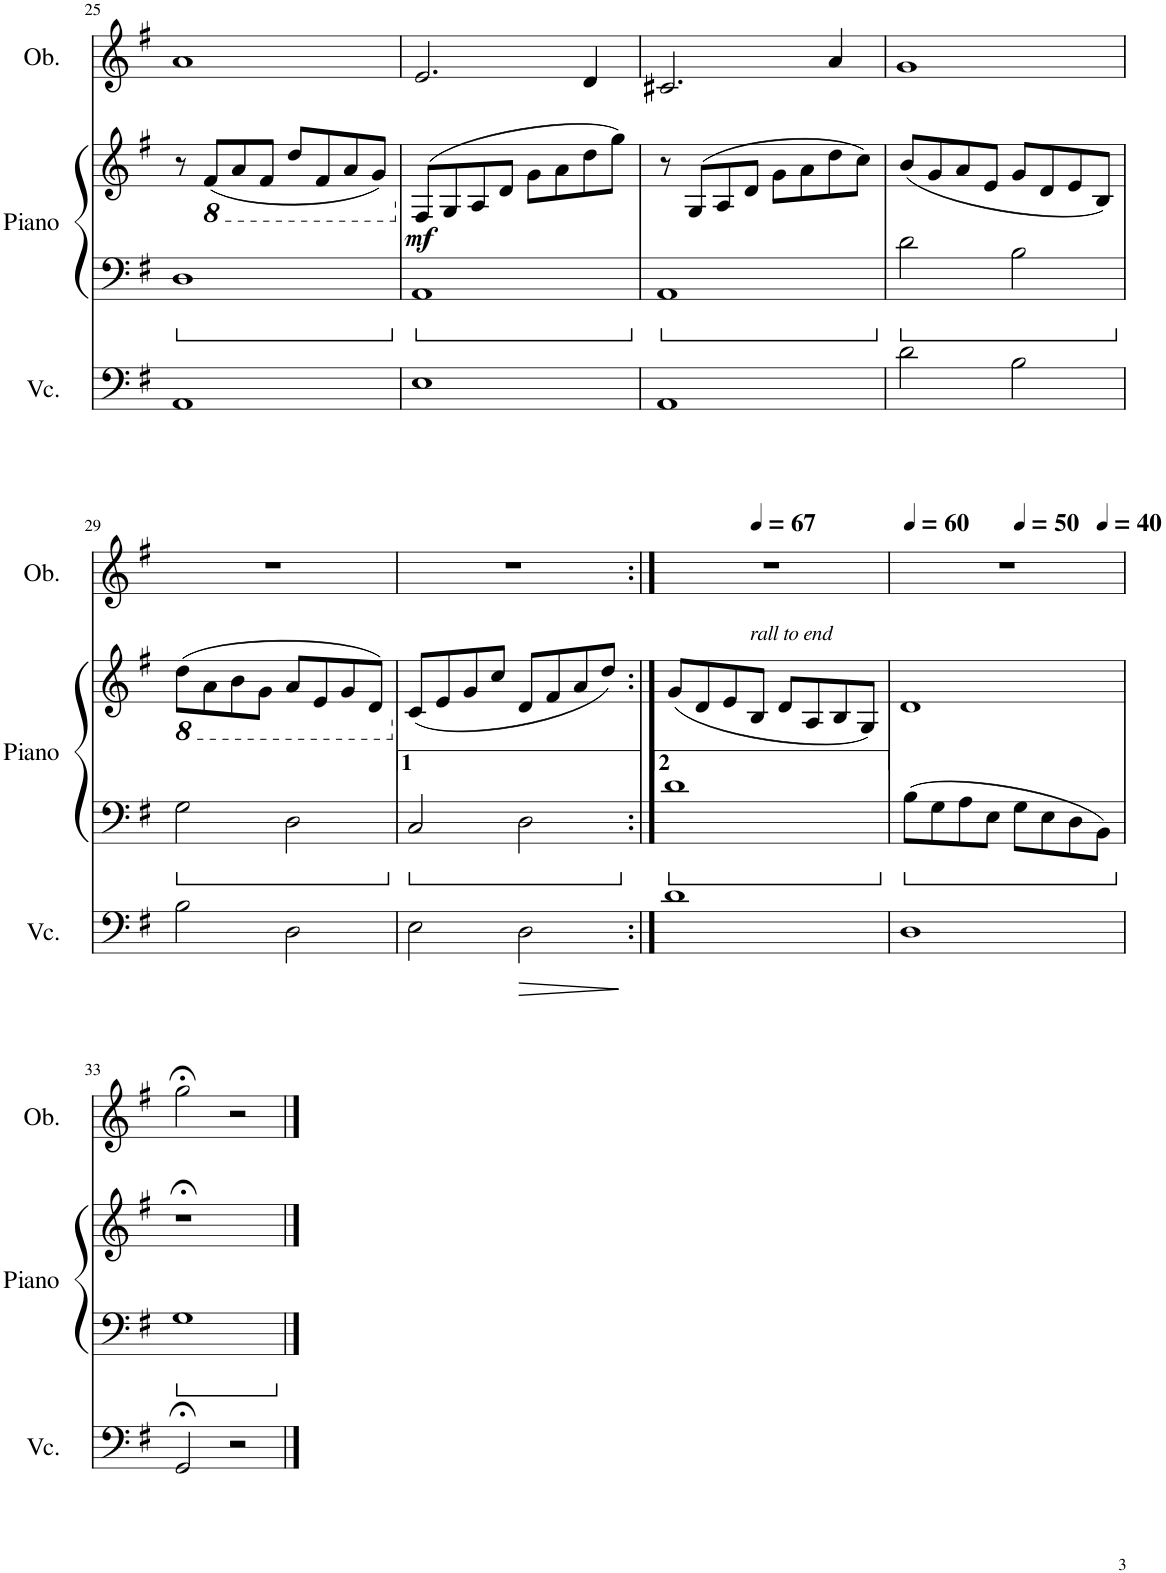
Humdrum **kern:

**kern	**dynam	**kern	**kern	**dynam	**kern
*part3	*part3	*part2	*part2	*part2	*part1
*staff4	*staff4	*staff3	*staff2	*staff2/3	*staff1
*I"Violoncello	*	*I"Piano	*	*	*I"Oboe
*I'Vc.	*	*I'Piano	*	*	*I'Ob.
!!LO:PB:g=z
*clefF4	*	*clefF4	*clefG2	*	*clefG2
*k[f#]	*	*k[f#]	*k[f#]	*	*k[f#]
*M4/4	*	*M4/4	*M4/4	*	*M4/4
=25	=25	=25	=25	=25	=25
1AA	.	1D	8r	.	1a
*	*	*	*8ba	*	*
.	.	.	(<8F#/L	.	.
.	.	.	8A/	.	.
.	.	.	8F#/J	.	.
.	.	.	8d/L	.	.
.	.	.	8F#/	.	.
.	.	.	8A/	.	.
.	.	.	8G/J)	.	.
=26	=26	=26	=26	=26	=26
*	*	*	*X8ba	*	*
!	!	!	!	!LO:DY:b	!
1E	.	1AA	(8F#/L	mf	2.e/
.	.	.	8G/	.	.
.	.	.	8A/	.	.
.	.	.	8d/J	.	.
.	.	.	8g\L	.	.
.	.	.	8a\	.	.
.	.	.	8dd\	.	4d/
.	.	.	8gg\J)	.	.
=27	=27	=27	=27	=27	=27
1AA	.	1AA	8r	.	2.c#X/
.	.	.	(8G/L	.	.
.	.	.	8A/	.	.
.	.	.	8d/J	.	.
.	.	.	8g\L	.	.
.	.	.	8a\	.	.
.	.	.	8dd\	.	4a/
.	.	.	8cc\J)	.	.
=28	=28	=28	=28	=28	=28
2d\	.	2d\	(8b/L	.	1g
.	.	.	8g/	.	.
.	.	.	8a/	.	.
.	.	.	8e/J	.	.
2B\	.	2B\	8g/L	.	.
.	.	.	8d/	.	.
.	.	.	8e/	.	.
.	.	.	8B/J)	.	.
!!LO:LB:g=z
=29	=29	=29	=29	=29	=29
*	*	*	*8ba	*	*
2B\	.	2G\	(>8d\L	.	1r
.	.	.	8A\	.	.
.	.	.	8B\	.	.
.	.	.	8G\J	.	.
2D\	.	2D\	8A/L	.	.
.	.	.	8E/	.	.
.	.	.	8G/	.	.
.	.	.	8D/J)	.	.
=30	=30	=30	=30	=30	=30
*	*	*	*X8ba	*	*
2E\	.	2C/	(8c/L	.	1r
.	.	.	8e/	.	.
.	.	.	8g/	.	.
.	.	.	8cc/J	.	.
!	!LO:HP:b	!	!	!	!
2D\	>	2D\	8d/L	.	.
.	.	.	8f#/	.	.
.	.	.	8a/	.	.
.	.	.	8dd/J)	.	.
.	]	.	.	.	.
=31:|!	=31:|!	=31:|!	=31:|!	=31:|!	=31:|!
*	*	*	*	*	*^
1d	.	1d	(<8g/L	.	1r	4.ryy
.	.	.	8d/	.	.	.
.	.	.	8e/	.	.	.
*	*	*	*	*	*MM67	*
!	!	!	!LO:TX:a:i:t=rall to end	!	!	!
.	.	.	8B/J	.	.	2ryy
.	.	.	8d/L	.	.	.
.	.	.	8A/	.	.	.
.	.	.	8B/	.	.	.
.	.	.	8G/J)	.	.	8ryy
*	*	*	*	*	*v	*v
=32	=32	=32	=32	=32	=32
*	*	*	*	*	*MM60
*	*	*	*	*	*^
*	*	*	*	*	*	*^
1D	.	8B\L	1d	.	1r	2ryy	2..ryy
.	.	8G\	.	.	.	.	.
.	.	8A\	.	.	.	.	.
.	.	8E\J	.	.	.	.	.
*	*	*	*	*	*MM50	*	*
.	.	8G\L	.	.	.	2ryy	.
.	.	8E\	.	.	.	.	.
.	.	8D\	.	.	.	.	.
*	*	*	*	*	*MM40	*	*
.	.	8BB\J	.	.	.	.	8ryy
*	*	*	*	*	*v	*v	*v
!!LO:LB:g=z
=33	=33	=33	=33	=33	=33
2GG;</	.	1G	1r;<	.	2gg;<\
2r	.	.	.	.	2r
==	==	==	==	==	==
*-	*-	*-	*-	*-	*-
